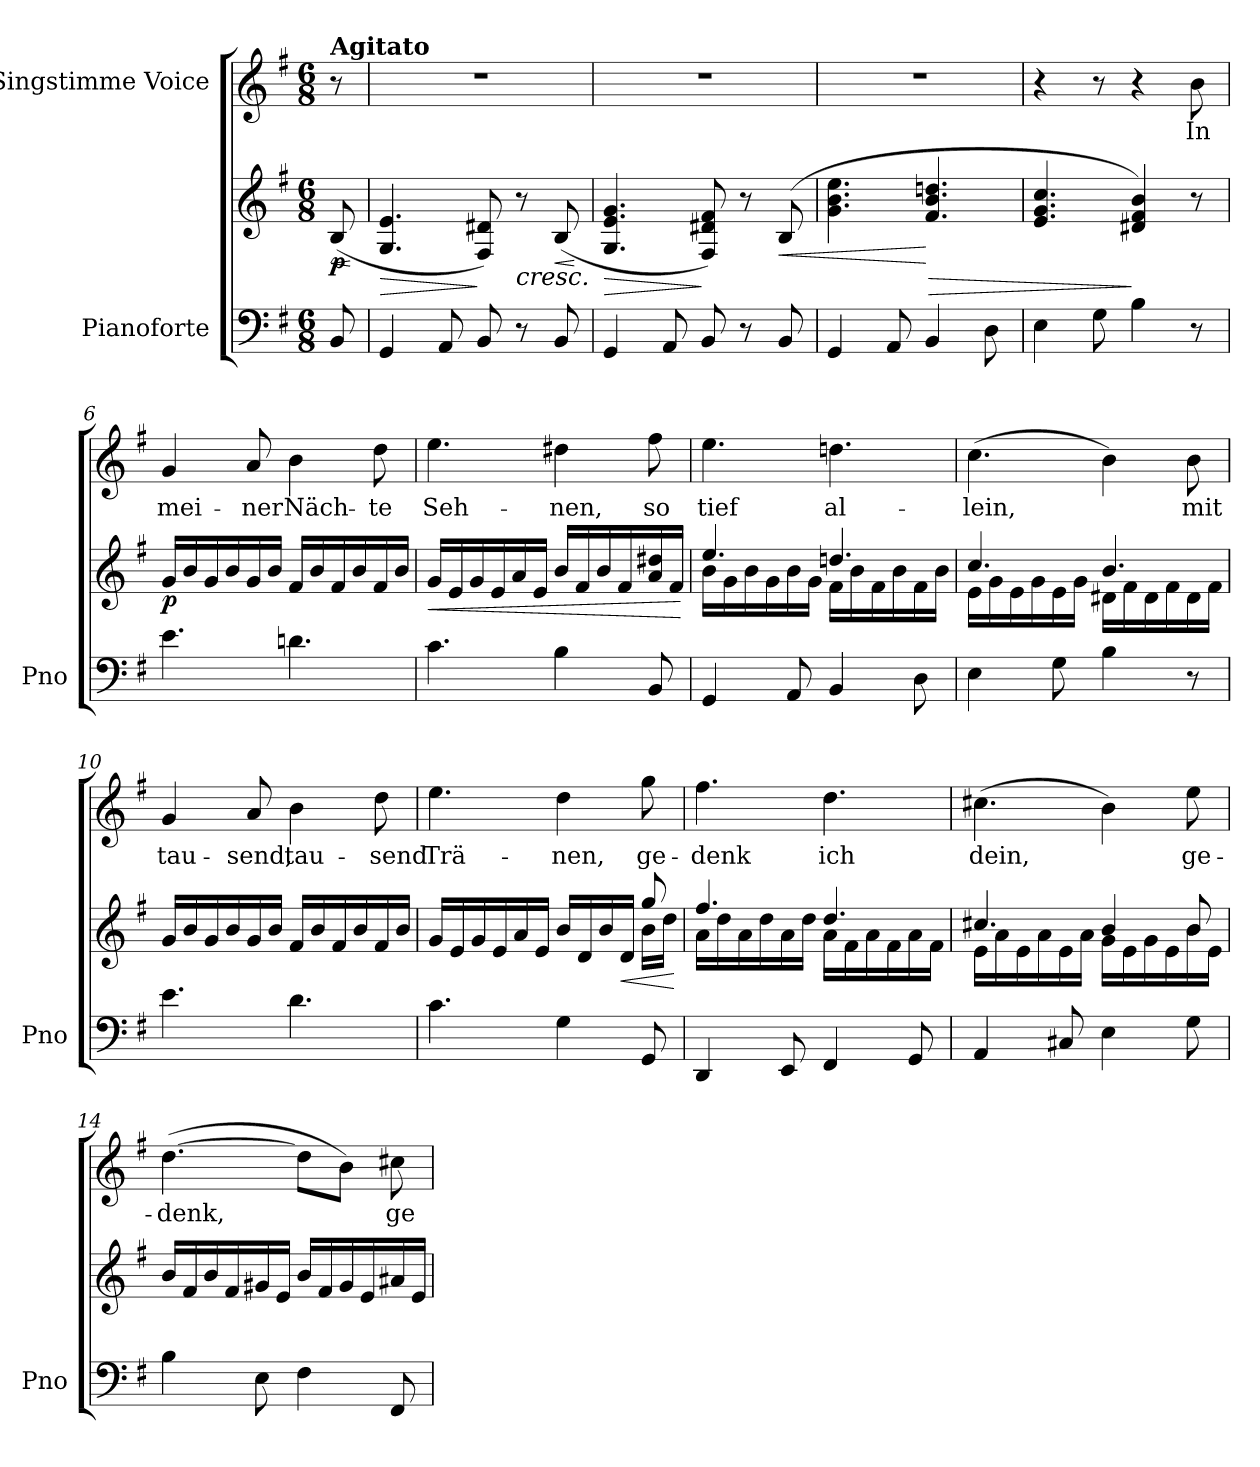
**kern	**kern	**dynam	**kern	**text
*part2	*part2	*part2	*part1	*part1
*staff3	*staff2	*staff2/3	*staff1	*staff1
*I"Pianoforte	*	*	*I"Singstimme Voice	*
*I'Pno	*	*	*	*
*clefF4	*clefG2	*	*clefG2	*
*k[f#]	*k[f#]	*	*k[f#]	*
*M6/8	*M6/8	*	*M6/8	*
=1	=1	=1	=1	=1
!	!	!	!LO:TX:a:B:t=Agitato	!
!	!	!LO:HP:b	!	!
!	!	!LO:DY:n=1:b	!	!
8BB/	(8B/	< p	8r	.
.	.	[	.	.
=2	=2	=2	=2	=2
!	!	!LO:HP:b	!	!
4GG/	4.G/ 4.e/	>	2.r	.
8AA/	.	.	.	.
8BB/	8F#/ 8d#X/)	]	.	.
!	!LO:TX:b:i:t=cresc.	!	!	!
8r	8r	.	.	.
!	!	!LO:HP:b	!	!
8BB/	(8B/	<	.	.
.	.	[	.	.
=3	=3	=3	=3	=3
!	!	!LO:HP:b	!	!
4GG/	4.G/ 4.e/ 4.g/	>	2.r	.
8AA/	.	.	.	.
8BB/	8F#/ 8d#X/ 8f#/)	]	.	.
8r	8r	.	.	.
!	!	!LO:HP:b	!	!
8BB/	(8B/	<	.	.
=4	=4	=4	=4	=4
4GG/	4.g\ 4.b\ 4.ee\	.	2.r	.
8AA/	.	.	.	.
!	!	!LO:HP:n=1:b	!	!
4BB/	4.f#/ 4.b/ 4.ddn/	[ >	.	.
8D\	.	.	.	.
=5	=5	=5	=5	=5
4E\	4.e/ 4.g/ 4.cc/	.	4r	.
8G\	.	.	8r	.
4B\	4d#X/ 4f#/ 4b/)	]	4r	.
!	!	!	!	!LO:LY:b
8r	8r	.	8b\	In
!!LO:LB:g=z
=6	=6	=6	=6	=6
!	!	!LO:DY:b	!	!LO:LY:b
4.e\	16g/LL	p	4g/	mei-
.	16b/	.	.	.
.	16g/	.	.	.
.	16b/	.	.	.
!	!	!	!	!LO:LY:b
.	16g/	.	8a/	-ner
.	16b/JJ	.	.	.
!	!	!	!	!LO:LY:b
4.dn\	16f#/LL	.	4b\	Näch-
.	16b/	.	.	.
.	16f#/	.	.	.
.	16b/	.	.	.
!	!	!	!	!LO:LY:b
.	16f#/	.	8dd\	-te
.	16b/JJ	.	.	.
=7	=7	=7	=7	=7
!	!	!LO:HP:b	!	!LO:LY:b
4.c\	16g/LL	<	4.ee\	Seh-
.	16e/	.	.	.
.	16g/	.	.	.
.	16e/	.	.	.
.	16a/	.	.	.
.	16e/JJ	.	.	.
!	!	!	!	!LO:LY:b
4B\	16b/LL	.	4dd#X\	-nen,
.	16f#/	.	.	.
.	16b/	.	.	.
.	16f#/	.	.	.
!	!	!	!	!LO:LY:b
8BB/	16a/ 16dd#X/	.	8ff#\	so
.	16f#/JJ	.	.	.
.	.	[	.	.
!!LO:LB:g=z
=8	=8	=8	=8	=8
*	*^	*	*	*
!	!	!	!	!	!LO:LY:b
4GG/	4.ee/	16b\LL	.	4.ee\	tief
.	.	16g\	.	.	.
.	.	16b\	.	.	.
.	.	16g\	.	.	.
8AA/	.	16b\	.	.	.
.	.	16g\JJ	.	.	.
!	!	!	!	!	!LO:LY:b
4BB/	4.ddn/	16f#\LL	.	4.ddn\	al-
.	.	16b\	.	.	.
.	.	16f#\	.	.	.
.	.	16b\	.	.	.
8D\	.	16f#\	.	.	.
.	.	16b\JJ	.	.	.
=9	=9	=9	=9	=9	=9
!	!	!	!	!	!LO:LY:b
4E\	4.cc/	16e\LL	.	(4.cc\	-lein,
.	.	16g\	.	.	.
.	.	16e\	.	.	.
.	.	16g\	.	.	.
8G\	.	16e\	.	.	.
.	.	16g\JJ	.	.	.
4B\	4.b/	16d#X\LL	.	4b\)	.
.	.	16f#\	.	.	.
.	.	16d#\	.	.	.
.	.	16f#\	.	.	.
!	!	!	!	!	!LO:LY:b
8r	.	16d#\	.	8b\	mit
.	.	16f#\JJ	.	.	.
!!LO:PB:g=z
=10	=10	=10	=10	=10	=10
!	!	!	!	!	!LO:LY:b
*	*v	*v	*	*	*
4.e\	16g/LL	.	4g/	tau-
.	16b/	.	.	.
.	16g/	.	.	.
.	16b/	.	.	.
!	!	!	!	!LO:LY:b
.	16g/	.	8a/	-send,
.	16b/JJ	.	.	.
!	!	!	!	!LO:LY:b
4.d\	16f#/LL	.	4b\	tau-
.	16b/	.	.	.
.	16f#/	.	.	.
.	16b/	.	.	.
!	!	!	!	!LO:LY:b
.	16f#/	.	8dd\	-send
.	16b/JJ	.	.	.
=11	=11	=11	=11	=11
*	*^	*	*	*
!	!	!	!	!	!LO:LY:b
4.c\	16g/LL	2ryy	.	4.ee\	Trä-
.	16e/	.	.	.	.
.	16g/	.	.	.	.
.	16e/	.	.	.	.
.	16a/	.	.	.	.
.	16e/JJ	.	.	.	.
!	!	!	!	!	!LO:LY:b
4G\	16b/LL	.	.	4dd\	-nen,
.	16d/	.	.	.	.
.	16b/	8ryy	.	.	.
!	!	!	!LO:HP:b	!	!
.	16d/JJ	.	<	.	.
!	!	!	!	!	!LO:LY:b
8GG/	8gg/	16b\LL	.	8gg\	ge-
.	.	16dd\JJ	.	.	.
*	*v	*v	*	*	*
.	.	[	.	.
!!LO:LB:g=z
=12	=12	=12	=12	=12
*	*^	*	*	*
!	!	!	!	!	!LO:LY:b
4DD/	4.ff#/	16a\LL	.	4.ff#\	-denk
.	.	16dd\	.	.	.
.	.	16a\	.	.	.
.	.	16dd\	.	.	.
8EE/	.	16a\	.	.	.
.	.	16dd\JJ	.	.	.
!	!	!	!	!	!LO:LY:b
4FF#/	4.dd/	16a\LL	.	4.dd\	ich
.	.	16f#\	.	.	.
.	.	16a\	.	.	.
.	.	16f#\	.	.	.
8GG/	.	16a\	.	.	.
.	.	16f#\JJ	.	.	.
=13	=13	=13	=13	=13	=13
!	!	!	!	!	!LO:LY:b
4AA/	4.cc#X/	16e\LL	.	(4.cc#X\	dein,
.	.	16a\	.	.	.
.	.	16e\	.	.	.
.	.	16a\	.	.	.
8C#X/	.	16e\	.	.	.
.	.	16a\JJ	.	.	.
4E\	4b/	16g\LL	.	4b\)	.
.	.	16e\	.	.	.
.	.	16g\	.	.	.
.	.	16e\	.	.	.
!	!	!	!	!	!LO:LY:b
8G\	8b/	16b\	.	8ee\	ge-
.	.	16e\JJ	.	.	.
!!LO:LB:g=z
=14	=14	=14	=14	=14	=14
!	!	!	!	!	!LO:LY:b
*	*v	*v	*	*	*
4B\	16b/LL	.	([4.dd\	denk,
.	16f#/	.	.	.
.	16b/	.	.	.
.	16f#/	.	.	.
8E\	16g#X/	.	.	.
.	16e/JJ	.	.	.
4F#\	16b/LL	.	8dd\L]	.
.	16f#/	.	.	.
.	16g#/	.	8b\J)	.
.	16e/	.	.	.
!	!	!	!	!LO:LY:b
8FF#/	16a#X/	.	8cc#X\	ge-
.	16e/JJ	.	.	.
=	=	=	=	=
*-	*-	*-	*-	*-
